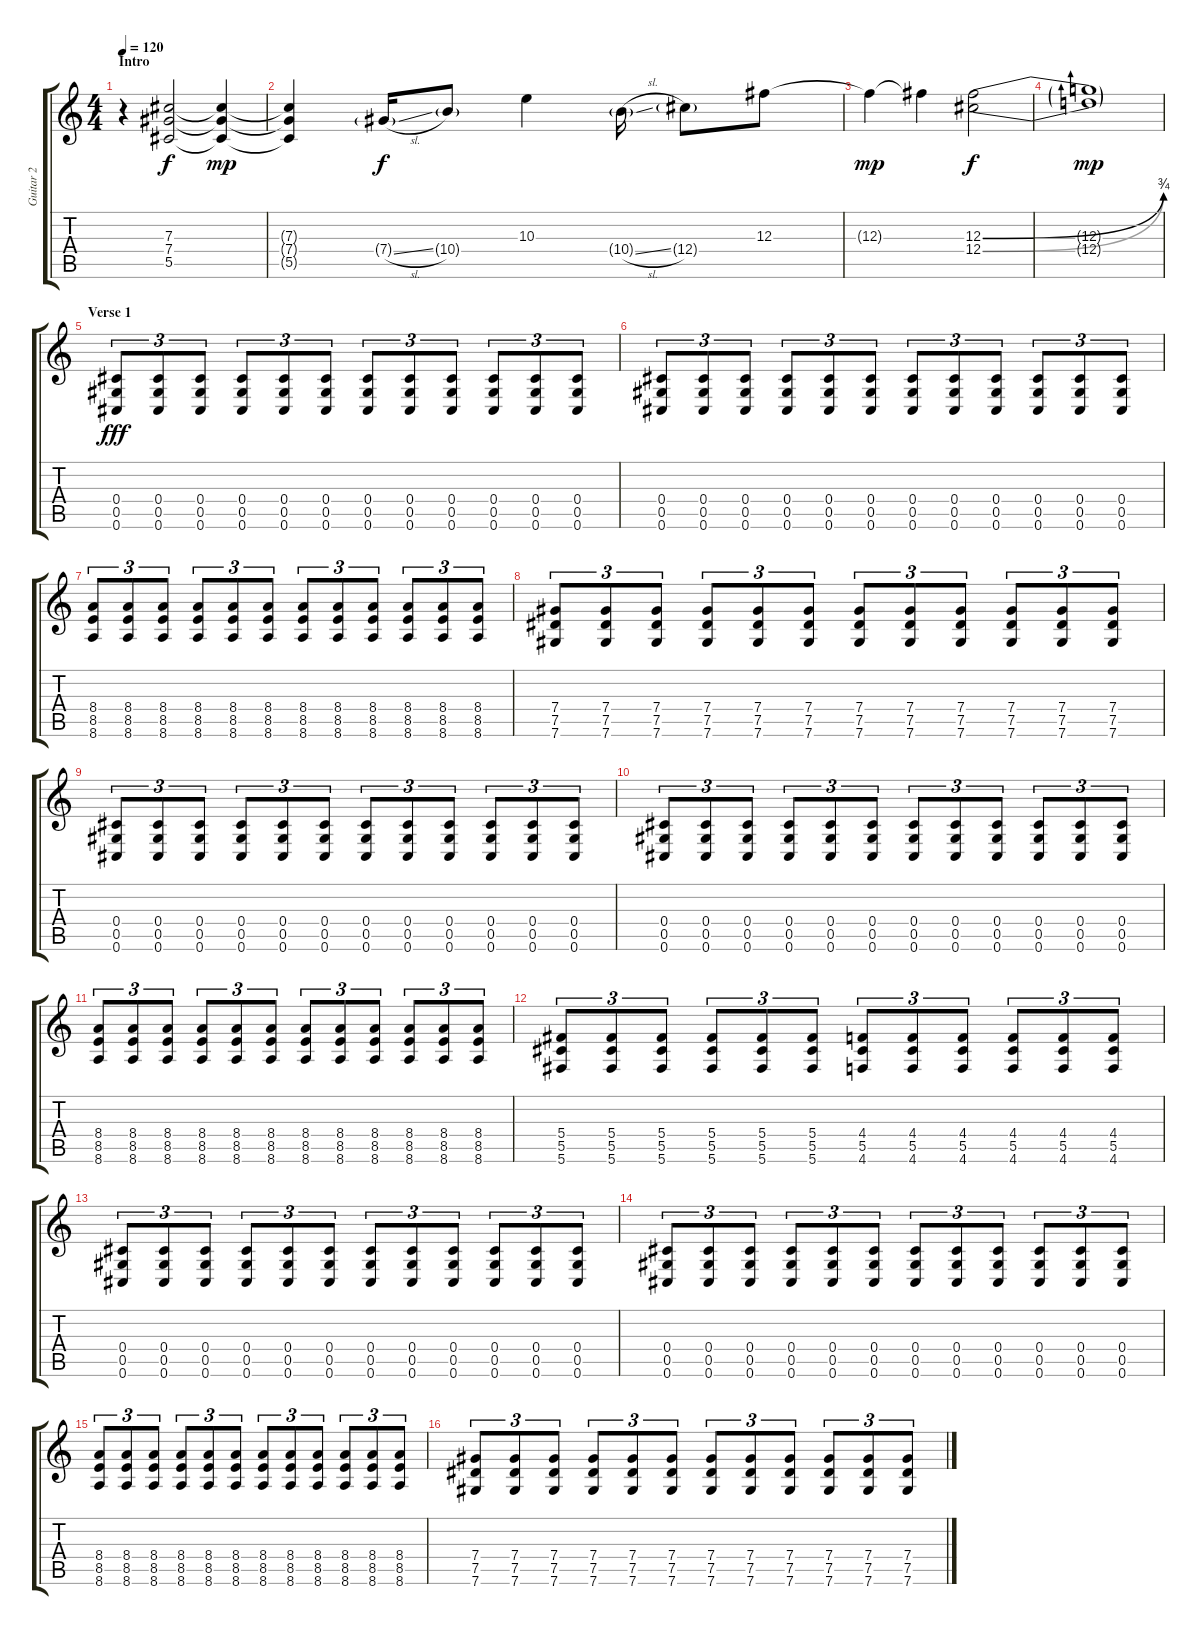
\track ("Guitar 2" "Guitar 2") {instrument overdrivenguitar}
\staff {score tabs}
\tuning (Eb4 Bb3 Gb3 Db3 Ab2 Db2) {hide}
\ts (4 4)
\section ("" "Intro")
\tempo 120
\clef g2
\ks c
r.4{dy f instrument overdrivenguitar} (7.3 7.4 5.5).2 (7.3{t} 7.4{t} 5.5{t}).4{dy mp} |
(7.3{t} 7.4{t} 5.5{t}).4 7.4{sl g}.16{dy f} 10.4{g}.8 10.3.4 10.4{sl g}.16 12.4{g}.8 12.3.8 |
12.3{t}.4{dy mp} 12.3{t}.4 (12.3{be (bend 0 0 60 3)} 12.4{be (bend 0 0 60 3)}).2{dy f} |
(12.3{t} 12.4{t}).1{dy mp} |
\section ("" "Verse 1")
(0.4 0.5 0.6).8{tu (3 2) dy fff} (0.4 0.5 0.6).8{tu (3 2)} (0.4 0.5 0.6).8{tu (3 2)} (0.4 0.5 0.6).8{tu (3 2)} (0.4 0.5 0.6).8{tu (3 2)} (0.4 0.5 0.6).8{tu (3 2)} (0.4 0.5 0.6).8{tu (3 2)} (0.4 0.5 0.6).8{tu (3 2)} (0.4 0.5 0.6).8{tu (3 2)} (0.4 0.5 0.6).8{tu (3 2)} (0.4 0.5 0.6).8{tu (3 2)} (0.4 0.5 0.6).8{tu (3 2)} |
(0.4 0.5 0.6).8{tu (3 2)} (0.4 0.5 0.6).8{tu (3 2)} (0.4 0.5 0.6).8{tu (3 2)} (0.4 0.5 0.6).8{tu (3 2)} (0.4 0.5 0.6).8{tu (3 2)} (0.4 0.5 0.6).8{tu (3 2)} (0.4 0.5 0.6).8{tu (3 2)} (0.4 0.5 0.6).8{tu (3 2)} (0.4 0.5 0.6).8{tu (3 2)} (0.4 0.5 0.6).8{tu (3 2)} (0.4 0.5 0.6).8{tu (3 2)} (0.4 0.5 0.6).8{tu (3 2)} |
(8.4 8.5 8.6).8{tu (3 2)} (8.4 8.5 8.6).8{tu (3 2)} (8.4 8.5 8.6).8{tu (3 2)} (8.4 8.5 8.6).8{tu (3 2)} (8.4 8.5 8.6).8{tu (3 2)} (8.4 8.5 8.6).8{tu (3 2)} (8.4 8.5 8.6).8{tu (3 2)} (8.4 8.5 8.6).8{tu (3 2)} (8.4 8.5 8.6).8{tu (3 2)} (8.4 8.5 8.6).8{tu (3 2)} (8.4 8.5 8.6).8{tu (3 2)} (8.4 8.5 8.6).8{tu (3 2)} |
(7.4 7.5 7.6).8{tu (3 2)} (7.4 7.5 7.6).8{tu (3 2)} (7.4 7.5 7.6).8{tu (3 2)} (7.4 7.5 7.6).8{tu (3 2)} (7.4 7.5 7.6).8{tu (3 2)} (7.4 7.5 7.6).8{tu (3 2)} (7.4 7.5 7.6).8{tu (3 2)} (7.4 7.5 7.6).8{tu (3 2)} (7.4 7.5 7.6).8{tu (3 2)} (7.4 7.5 7.6).8{tu (3 2)} (7.4 7.5 7.6).8{tu (3 2)} (7.4 7.5 7.6).8{tu (3 2)} |
(0.4 0.5 0.6).8{tu (3 2)} (0.4 0.5 0.6).8{tu (3 2)} (0.4 0.5 0.6).8{tu (3 2)} (0.4 0.5 0.6).8{tu (3 2)} (0.4 0.5 0.6).8{tu (3 2)} (0.4 0.5 0.6).8{tu (3 2)} (0.4 0.5 0.6).8{tu (3 2)} (0.4 0.5 0.6).8{tu (3 2)} (0.4 0.5 0.6).8{tu (3 2)} (0.4 0.5 0.6).8{tu (3 2)} (0.4 0.5 0.6).8{tu (3 2)} (0.4 0.5 0.6).8{tu (3 2)} |
(0.4 0.5 0.6).8{tu (3 2)} (0.4 0.5 0.6).8{tu (3 2)} (0.4 0.5 0.6).8{tu (3 2)} (0.4 0.5 0.6).8{tu (3 2)} (0.4 0.5 0.6).8{tu (3 2)} (0.4 0.5 0.6).8{tu (3 2)} (0.4 0.5 0.6).8{tu (3 2)} (0.4 0.5 0.6).8{tu (3 2)} (0.4 0.5 0.6).8{tu (3 2)} (0.4 0.5 0.6).8{tu (3 2)} (0.4 0.5 0.6).8{tu (3 2)} (0.4 0.5 0.6).8{tu (3 2)} |
(8.4 8.5 8.6).8{tu (3 2)} (8.4 8.5 8.6).8{tu (3 2)} (8.4 8.5 8.6).8{tu (3 2)} (8.4 8.5 8.6).8{tu (3 2)} (8.4 8.5 8.6).8{tu (3 2)} (8.4 8.5 8.6).8{tu (3 2)} (8.4 8.5 8.6).8{tu (3 2)} (8.4 8.5 8.6).8{tu (3 2)} (8.4 8.5 8.6).8{tu (3 2)} (8.4 8.5 8.6).8{tu (3 2)} (8.4 8.5 8.6).8{tu (3 2)} (8.4 8.5 8.6).8{tu (3 2)} |
(5.4 5.5 5.6).8{tu (3 2)} (5.4 5.5 5.6).8{tu (3 2)} (5.4 5.5 5.6).8{tu (3 2)} (5.4 5.5 5.6).8{tu (3 2)} (5.4 5.5 5.6).8{tu (3 2)} (5.4 5.5 5.6).8{tu (3 2)} (4.4 5.5 4.6).8{tu (3 2)} (4.4 5.5 4.6).8{tu (3 2)} (4.4 5.5 4.6).8{tu (3 2)} (4.4 5.5 4.6).8{tu (3 2)} (4.4 5.5 4.6).8{tu (3 2)} (4.4 5.5 4.6).8{tu (3 2)} |
(0.4 0.5 0.6).8{tu (3 2)} (0.4 0.5 0.6).8{tu (3 2)} (0.4 0.5 0.6).8{tu (3 2)} (0.4 0.5 0.6).8{tu (3 2)} (0.4 0.5 0.6).8{tu (3 2)} (0.4 0.5 0.6).8{tu (3 2)} (0.4 0.5 0.6).8{tu (3 2)} (0.4 0.5 0.6).8{tu (3 2)} (0.4 0.5 0.6).8{tu (3 2)} (0.4 0.5 0.6).8{tu (3 2)} (0.4 0.5 0.6).8{tu (3 2)} (0.4 0.5 0.6).8{tu (3 2)} |
(0.4 0.5 0.6).8{tu (3 2)} (0.4 0.5 0.6).8{tu (3 2)} (0.4 0.5 0.6).8{tu (3 2)} (0.4 0.5 0.6).8{tu (3 2)} (0.4 0.5 0.6).8{tu (3 2)} (0.4 0.5 0.6).8{tu (3 2)} (0.4 0.5 0.6).8{tu (3 2)} (0.4 0.5 0.6).8{tu (3 2)} (0.4 0.5 0.6).8{tu (3 2)} (0.4 0.5 0.6).8{tu (3 2)} (0.4 0.5 0.6).8{tu (3 2)} (0.4 0.5 0.6).8{tu (3 2)} |
(8.4 8.5 8.6).8{tu (3 2)} (8.4 8.5 8.6).8{tu (3 2)} (8.4 8.5 8.6).8{tu (3 2)} (8.4 8.5 8.6).8{tu (3 2)} (8.4 8.5 8.6).8{tu (3 2)} (8.4 8.5 8.6).8{tu (3 2)} (8.4 8.5 8.6).8{tu (3 2)} (8.4 8.5 8.6).8{tu (3 2)} (8.4 8.5 8.6).8{tu (3 2)} (8.4 8.5 8.6).8{tu (3 2)} (8.4 8.5 8.6).8{tu (3 2)} (8.4 8.5 8.6).8{tu (3 2)} |
(7.4 7.5 7.6).8{tu (3 2)} (7.4 7.5 7.6).8{tu (3 2)} (7.4 7.5 7.6).8{tu (3 2)} (7.4 7.5 7.6).8{tu (3 2)} (7.4 7.5 7.6).8{tu (3 2)} (7.4 7.5 7.6).8{tu (3 2)} (7.4 7.5 7.6).8{tu (3 2)} (7.4 7.5 7.6).8{tu (3 2)} (7.4 7.5 7.6).8{tu (3 2)} (7.4 7.5 7.6).8{tu (3 2)} (7.4 7.5 7.6).8{tu (3 2)} (7.4 7.5 7.6).8{tu (3 2)}
